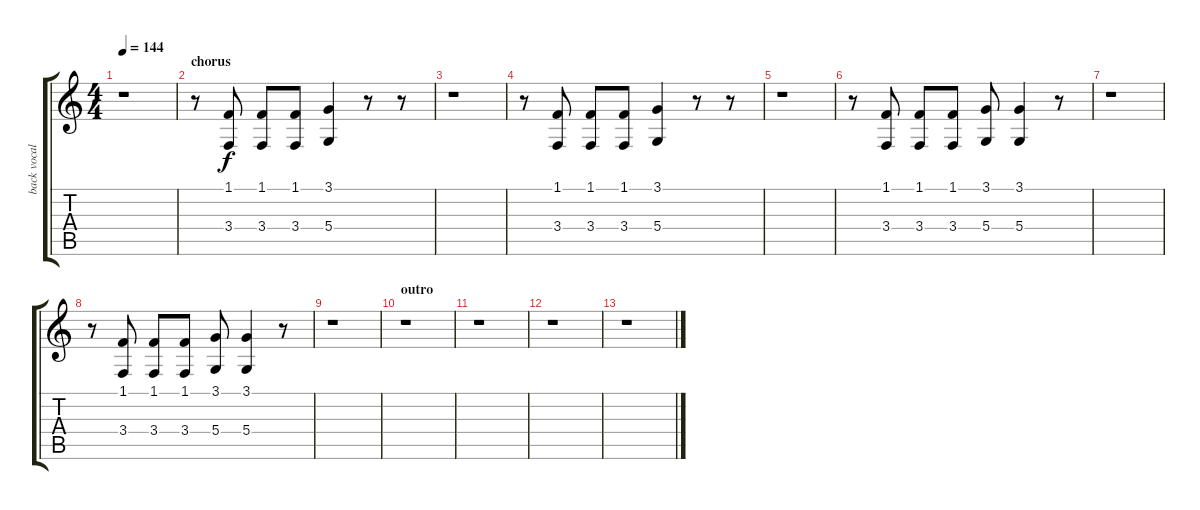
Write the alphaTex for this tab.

\track ("back vocal" "back vocal") {instrument tenorsax}
\staff {score tabs}
\tuning (E4 B3 G3 D3 A2 E2) {hide}
\ts (4 4)
\tempo 144
\clef g2
\ks c
r.1{dy f} |
\section ("" "chorus")
r.8 (1.1 3.4).8 (1.1 3.4).8 (1.1 3.4).8 (3.1 5.4).4 r.8 r.8 |
r.1 |
r.8 (1.1 3.4).8 (1.1 3.4).8 (1.1 3.4).8 (3.1 5.4).4 r.8 r.8 |
r.1 |
r.8 (1.1 3.4).8 (1.1 3.4).8 (1.1 3.4).8 (3.1 5.4).8 (3.1 5.4).4 r.8 |
r.1 |
r.8 (1.1 3.4).8 (1.1 3.4).8 (1.1 3.4).8 (3.1 5.4).8 (3.1 5.4).4 r.8 |
r.1 |
\section ("" "outro")
r.1 |
r.1 |
r.1 |
r.1
